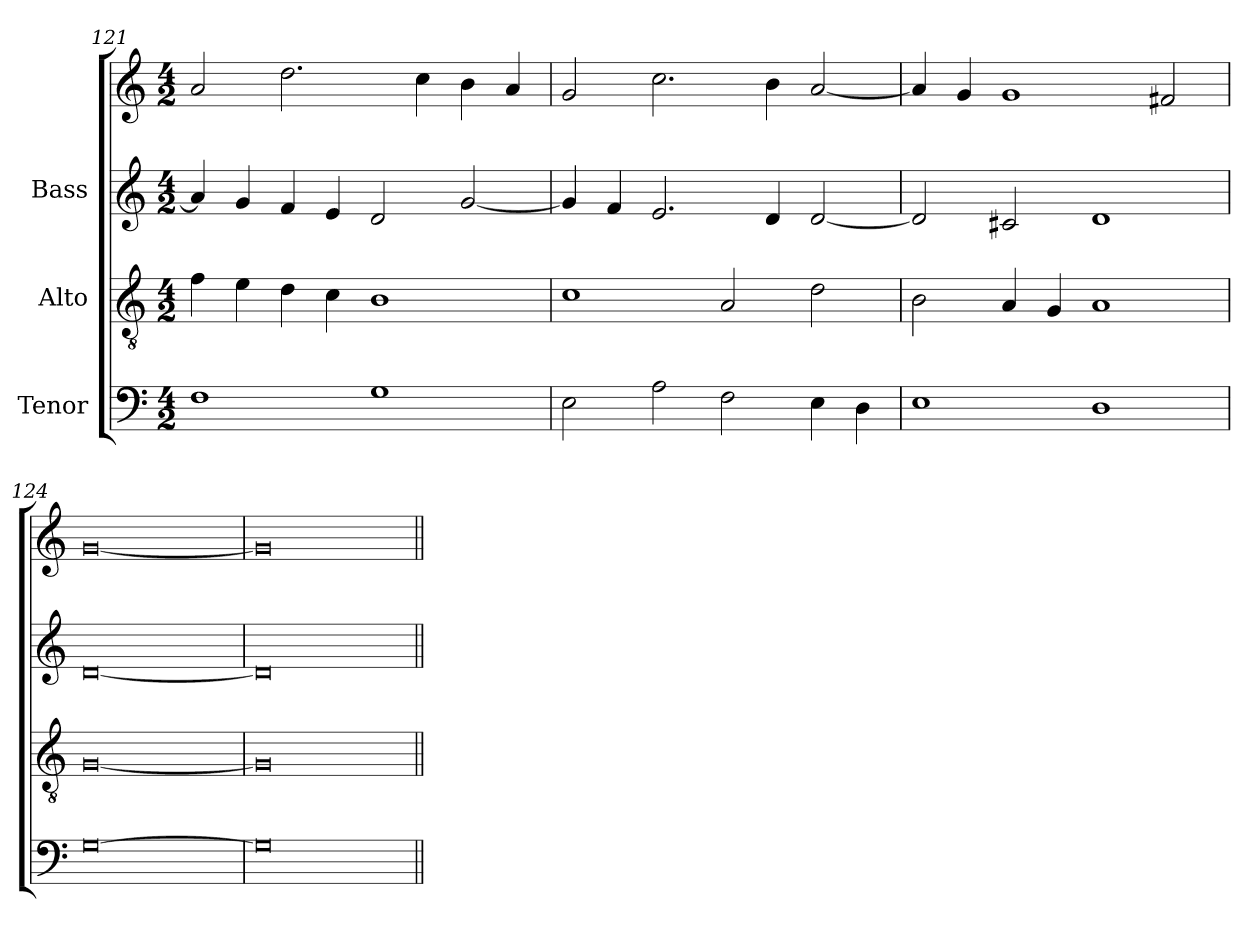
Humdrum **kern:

**kern	**kern	**kern	**kern
*part4	*part3	*part2	*part1
*staff4	*staff3	*staff2	*staff1
*I"Tenor	*I"Alto	*I"Bass	*
*clefF4	*clefGv2	*clefG2	*clefG2
*k[]	*k[]	*k[]	*k[]
*C:	*C:	*C:	*C:
*M4/2	*M4/2	*M4/2	*M4/2
=121	=121	=121	=121
1F\	4f\	4a/]	2a/
.	4e\	4g/	.
.	4d\	4f/	2.dd\
.	4c\	4e/	.
1G\	1B\	2d/	.
.	.	.	4cc\
.	.	[2g/	4b\
.	.	.	4a/
=122	=122	=122	=122
2E\	1c\	4g/]	2g/
.	.	4f/	.
2A\	.	2.e/	2.cc\
2F\	2A/	.	.
.	.	4d/	4b\
4E\	2d\	[2d/	[2a/
4D\	.	.	.
=123	=123	=123	=123
1E\	2B\	2d/]	4a/]
.	.	.	4g/
.	4A/	2c#X/	1g/
.	4G/	.	.
1D\	1A/	1d/	.
.	.	.	2f#X/
!!LO:LB:g=z
=124	=124	=124	=124
[0G\	[0G/	[0d/	[0g/
=125	=125	=125	=125
0G\]	0G/]	0d/]	0g/]
=||	=||	=||	=||
*-	*-	*-	*-
